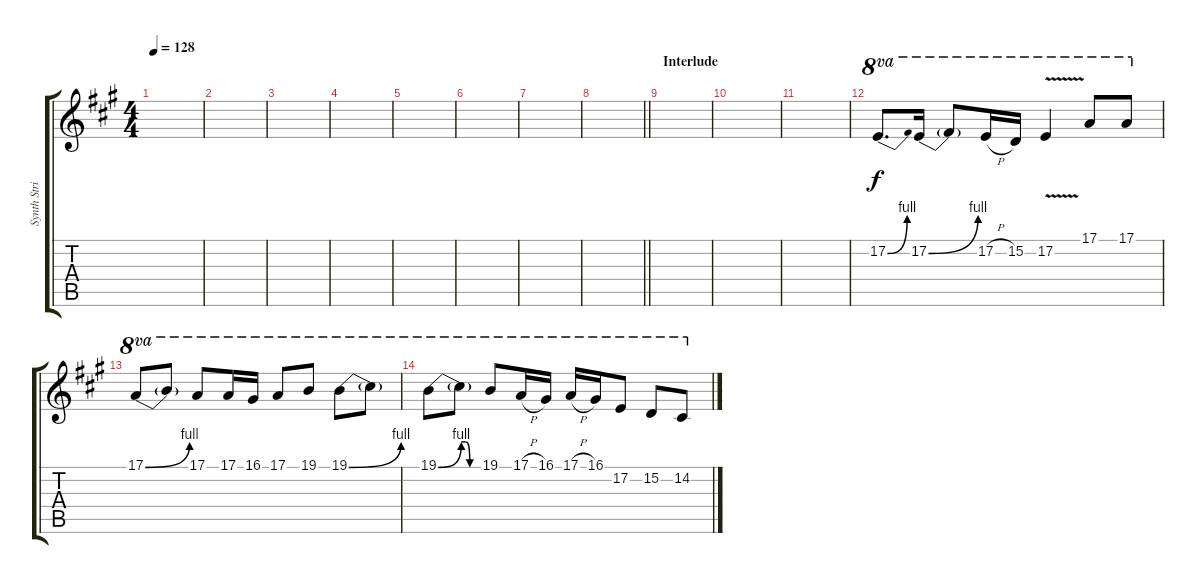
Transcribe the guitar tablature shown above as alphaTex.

\track ("Synth Strings" "Synth Stri") {instrument tremolostrings}
\staff {score tabs}
\tuning (E4 B3 G3 D3 A2 E2) {hide}
\ts (4 4)
\tempo 128
\clef g2
\ks a
|
|
|
|
|
|
|
\barLineRight lightlight
|
\section ("" "Interlude")
|
|
|
17.2{be (bend 0 0 60 4)}.8{d ot 8va} 17.2{be (bend 0 0 60 4)}.16{ot 8va} 17.2{t}.8{ot 8va} 17.2{h}.16{ot 8va} 15.2.16{ot 8va} 17.2{v}.4{ot 8va} 17.1.8{ot 8va} 17.1.8{ot 8va} |
17.1{be (bend 0 0 60 4)}.8{ot 8va} 17.1{t}.8{ot 8va} 17.1.8{ot 8va} 17.1.16{ot 8va} 16.1.16{ot 8va} 17.1.8{ot 8va} 19.1.8{ot 8va} 19.1{be (bend 0 0 60 4)}.8{ot 8va} 19.1{t}.8{ot 8va} |
19.1{be (bend 0 0 60 4)}.8{ot 8va} 19.1{be (custom 0 4 15 4 30 0 60 0) t}.8{ot 8va} 19.1.8{ot 8va} 17.1{h}.16{ot 8va} 16.1.16{ot 8va} 17.1{h}.16{ot 8va} 16.1.16{ot 8va} 17.2.8{ot 8va} 15.2.8{ot 8va} 14.2.8{ot 8va}
